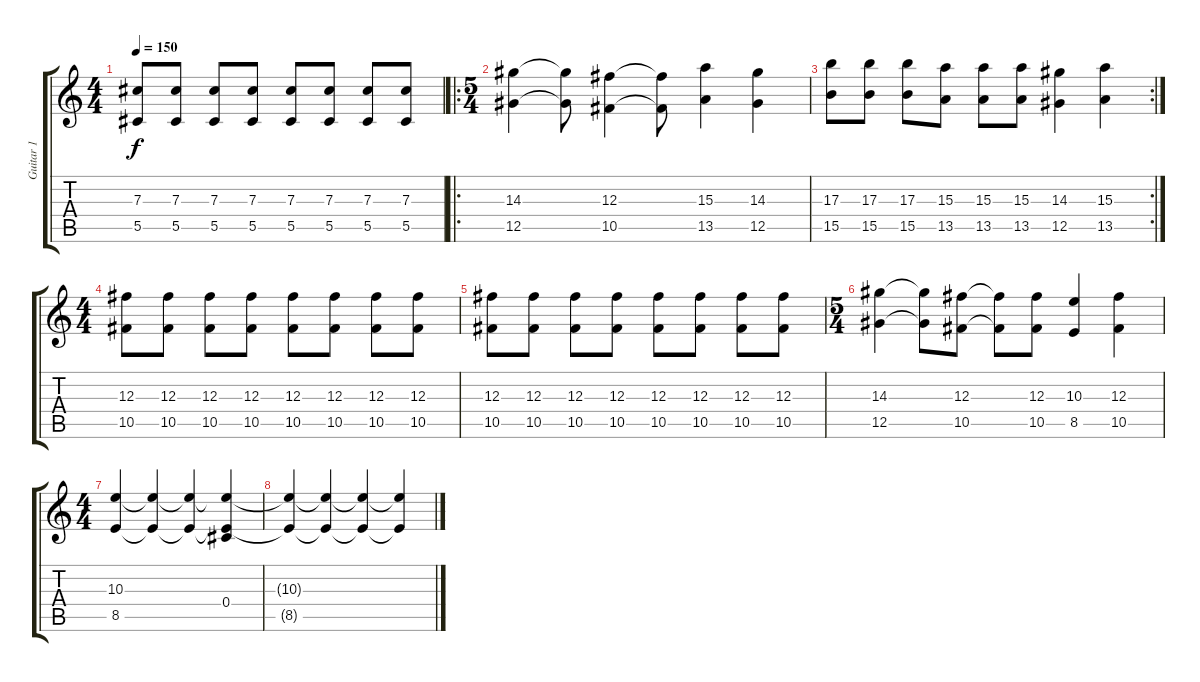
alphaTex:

\track ("Guitar 1" "Guitar 1") {instrument overdrivenguitar}
\staff {score tabs}
\tuning (Eb4 Bb3 Gb3 Db3 Ab2 Eb2) {hide}
\ts (4 4)
\tempo 150
\clef g2
\ks c
(7.3 5.5).8{dy f} (7.3 5.5).8 (7.3 5.5).8 (7.3 5.5).8 (7.3 5.5).8 (7.3 5.5).8 (7.3 5.5).8 (7.3 5.5).8 |
\ro
\ts (5 4)
(14.3 12.5).4 (14.3{t} 12.5{t}).8 (12.3 10.5).4 (12.3{t} 10.5{t}).8 (15.3 13.5).4 (14.3 12.5).4 |
\rc 2
(17.3 15.5).8 (17.3 15.5).8 (17.3 15.5).8 (15.3 13.5).8 (15.3 13.5).8 (15.3 13.5).8 (14.3 12.5).4 (15.3 13.5).4 |
\ts (4 4)
(12.3 10.5).8 (12.3 10.5).8 (12.3 10.5).8 (12.3 10.5).8 (12.3 10.5).8 (12.3 10.5).8 (12.3 10.5).8 (12.3 10.5).8 |
(12.3 10.5).8 (12.3 10.5).8 (12.3 10.5).8 (12.3 10.5).8 (12.3 10.5).8 (12.3 10.5).8 (12.3 10.5).8 (12.3 10.5).8 |
\ts (5 4)
(14.3 12.5).4 (14.3{t} 12.5{t}).8 (12.3 10.5).8 (12.3{t} 10.5{t}).8 (12.3 10.5).8 (10.3 8.5).4 (12.3 10.5).4 |
\ts (4 4)
(10.3 8.5).4 (10.3{t} 8.5{t}).4 (10.3{t} 8.5{t}).4 (10.3{t} 0.4 8.5{t}).4 |
(10.3{t} 8.5{t}).4 (10.3{t} 8.5{t}).4 (10.3{t} 8.5{t}).4 (10.3{t} 8.5{t}).4
